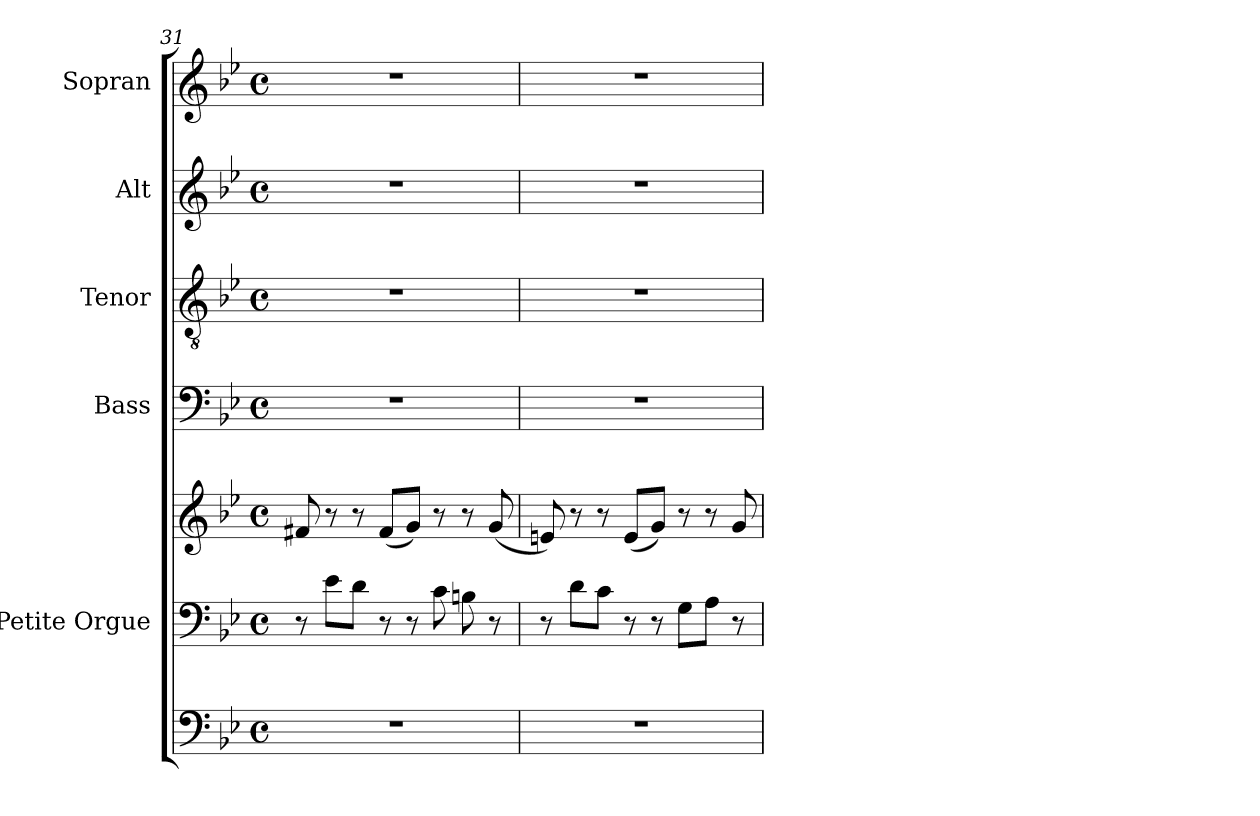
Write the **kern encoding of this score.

**kern	**kern	**kern	**kern	**kern	**kern	**kern
*part6	*part5	*part5	*part4	*part3	*part2	*part1
*staff7	*staff6	*staff5	*staff4	*staff3	*staff2	*staff1
*	*I"Petite Orgue	*	*I"Bass	*I"Tenor	*I"Alt	*I"Sopran
*	*I'Org. 1	*	*I'B.	*I'T.	*I'A.	*I'S.
*clefF4	*clefF4	*clefG2	*clefF4	*clefGv2	*clefG2	*clefG2
*k[b-e-]	*k[b-e-]	*k[b-e-]	*k[b-e-]	*k[b-e-]	*k[b-e-]	*k[b-e-]
*B-:	*B-:	*B-:	*B-:	*B-:	*B-:	*B-:
*M4/4	*M4/4	*M4/4	*M4/4	*M4/4	*M4/4	*M4/4
*met(c)	*met(c)	*met(c)	*met(c)	*met(c)	*met(c)	*met(c)
=31	=31	=31	=31	=31	=31	=31
1r	8r	8f#X/	1r	1r	1r	1r
.	8e-\L	8r	.	.	.	.
.	8d\J	8r	.	.	.	.
.	8r	(<8f#/L	.	.	.	.
.	8r	8g/J)	.	.	.	.
.	8c\	8r	.	.	.	.
.	8B\	8r	.	.	.	.
.	8r	(<8g/	.	.	.	.
!!LO:PB:g=z
=32	=32	=32	=32	=32	=32	=32
1r	8r	8en/)	1r	1r	1r	1r
.	8d\L	8r	.	.	.	.
.	8c\J	8r	.	.	.	.
.	8r	(<8e/L	.	.	.	.
.	8r	8g/J)	.	.	.	.
.	8G\L	8r	.	.	.	.
.	8A\J	8r	.	.	.	.
.	8r	8g/	.	.	.	.
=	=	=	=	=	=	=
*-	*-	*-	*-	*-	*-	*-
